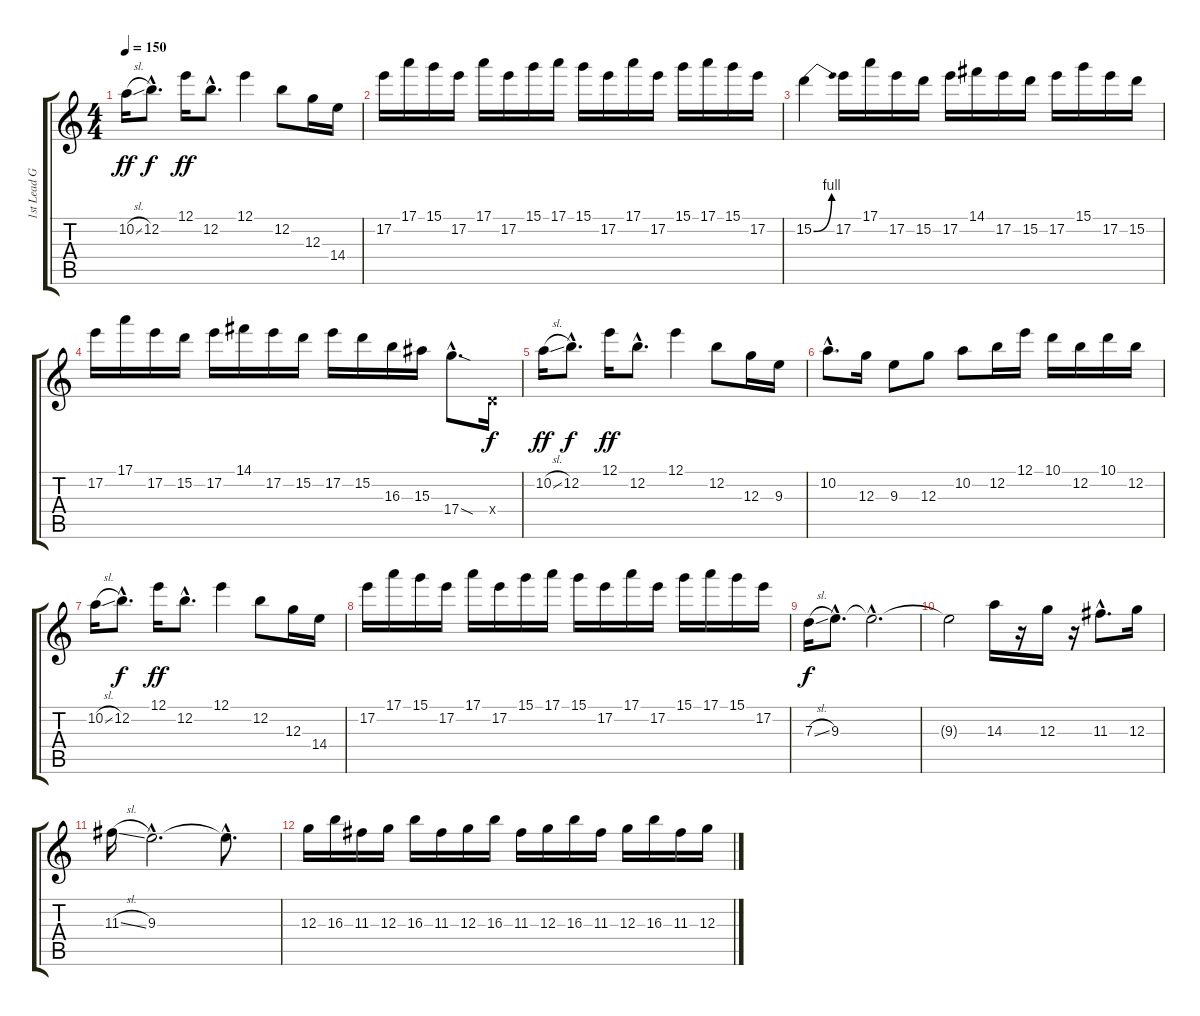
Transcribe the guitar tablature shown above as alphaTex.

\track ("1st Lead Guitar" "1st Lead G") {instrument distortionguitar}
\staff {score tabs}
\tuning (E4 B3 G3 D3 A2 E2) {hide}
\ts (4 4)
\tempo 150
\clef g2
\ks c
10.2{sl}.16{dy ff} 12.2{hac}.8{d dy f} 12.1.16{dy ff} 12.2{hac}.8{d} 12.1.4 12.2.8 12.3.16 14.4.16 |
17.2.16 17.1.16 15.1.16 17.2.16 17.1.16 17.2.16 15.1.16 17.1.16 15.1.16 17.2.16 17.1.16 17.2.16 15.1.16 17.1.16 15.1.16 17.2.16 |
15.2{be (bend 0 0 60 4)}.4 17.2.16 17.1.16 17.2.16 15.2.16 17.2.16 14.1.16 17.2.16 15.2.16 17.2.16 15.1.16 17.2.16 15.2.16 |
17.2.16 17.1.16 17.2.16 15.2.16 17.2.16 14.1.16 17.2.16 15.2.16 17.2.16 15.2.16 16.3.16 15.3.16 17.4{sod hac}.8{d} 0.4{x}.16{dy f} |
10.2{sl}.16{dy ff} 12.2{hac}.8{d dy f} 12.1.16{dy ff} 12.2{hac}.8{d} 12.1.4 12.2.8 12.3.16 9.3.16 |
10.2{hac}.8{d} 12.3.16 9.3.8 12.3.8 10.2.8 12.2.16 12.1.16 10.1.16 12.2.16 10.1.16 12.2.16 |
10.2{sl}.16 12.2{hac}.8{d dy f} 12.1.16{dy ff} 12.2{hac}.8{d} 12.1.4 12.2.8 12.3.16 14.4.16 |
17.2.16 17.1.16 15.1.16 17.2.16 17.1.16 17.2.16 15.1.16 17.1.16 15.1.16 17.2.16 17.1.16 17.2.16 15.1.16 17.1.16 15.1.16 17.2.16 |
7.3{sl}.16{dy f} 9.3{hac}.8{d} 9.3{hac t}.2{d} |
9.3{t}.2 14.3.16 r.16 12.3.16 r.16 11.3{hac}.8{d} 12.3.16 |
11.3{sl}.16 9.3{hac}.2{d} 9.3{hac t}.8{d} |
12.3.16 16.3.16 11.3.16 12.3.16 16.3.16 11.3.16 12.3.16 16.3.16 11.3.16 12.3.16 16.3.16 11.3.16 12.3.16 16.3.16 11.3.16 12.3.16
